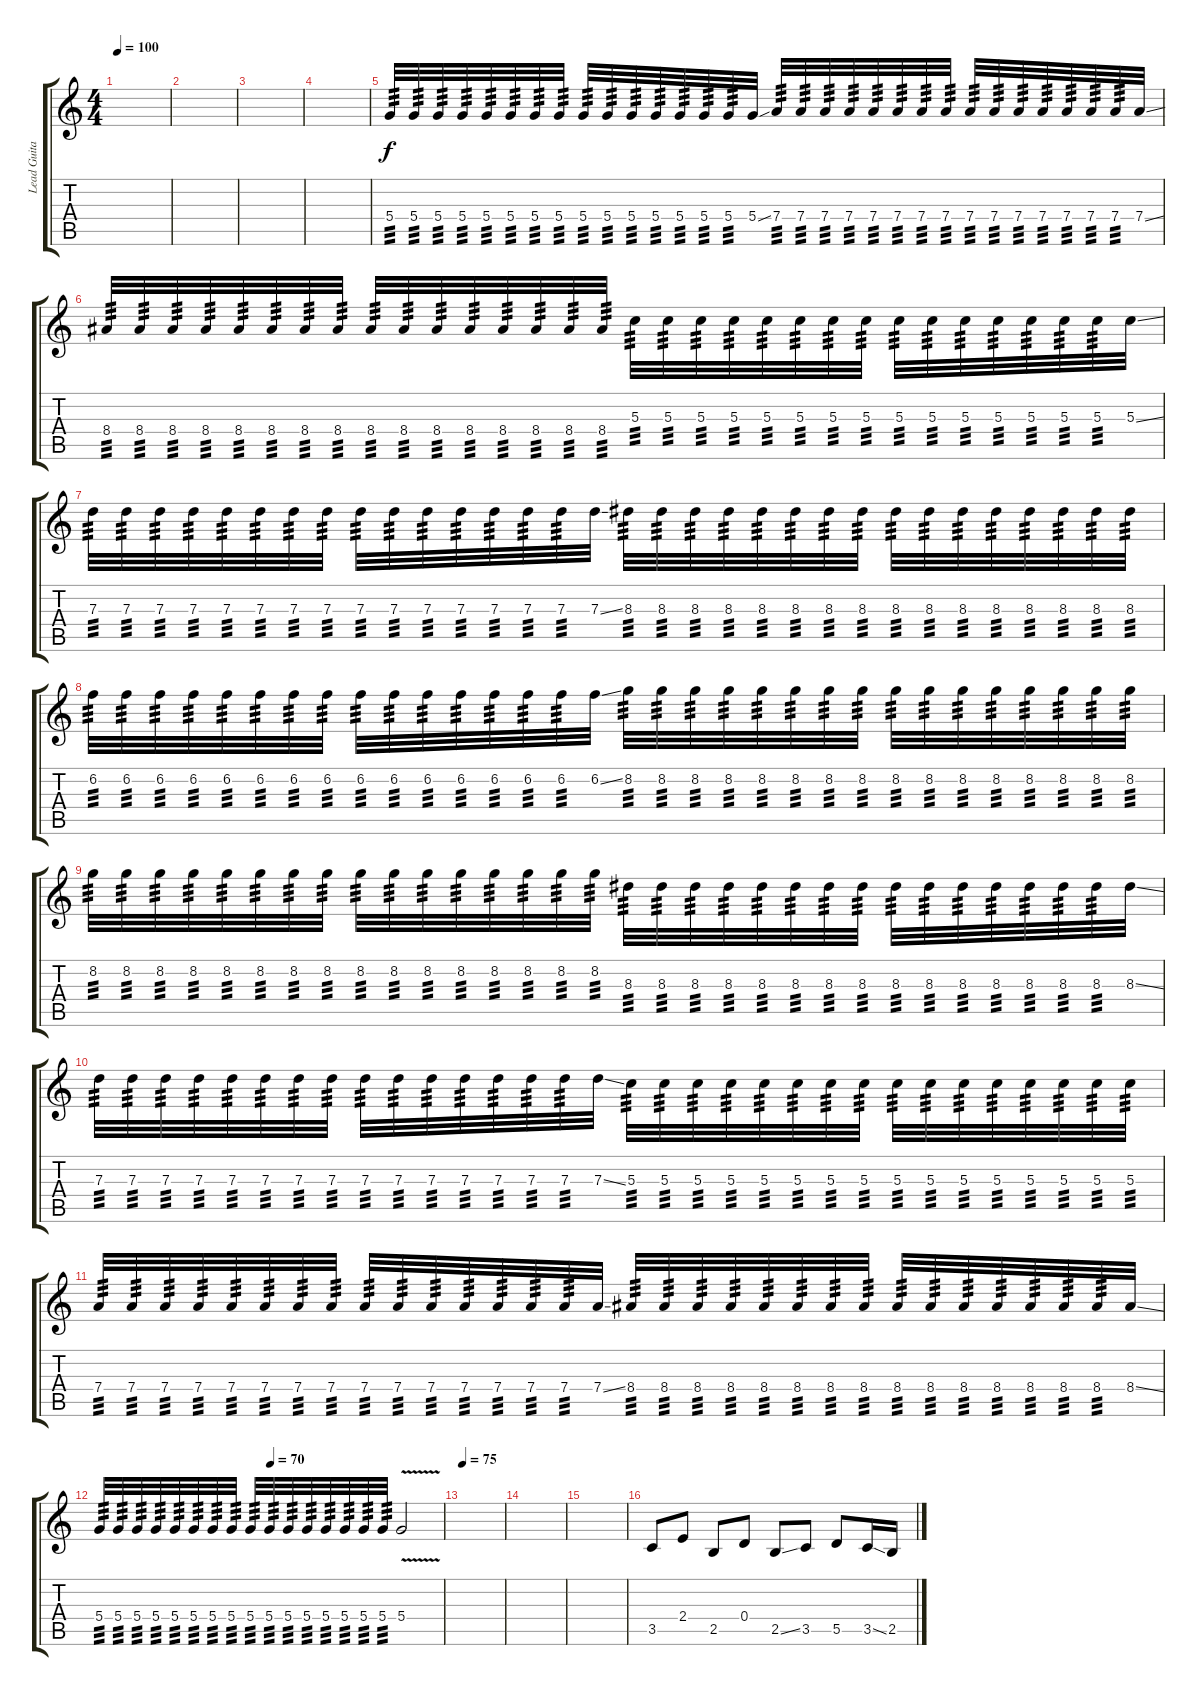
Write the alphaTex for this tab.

\track ("Lead Guitar II" "Lead Guita") {instrument distortionguitar}
\staff {score tabs}
\tuning (E4 B3 G3 D3 A2 E2) {hide}
\ts (4 4)
\tempo 100
\clef g2
\ks c
|
|
|
|
5.4.32{tp 3} 5.4.32{tp 3} 5.4.32{tp 3} 5.4.32{tp 3} 5.4.32{tp 3} 5.4.32{tp 3} 5.4.32{tp 3} 5.4.32{tp 3} 5.4.32{tp 3} 5.4.32{tp 3} 5.4.32{tp 3} 5.4.32{tp 3} 5.4.32{tp 3} 5.4.32{tp 3} 5.4.32{tp 3} 5.4{ss}.32 7.4.32{tp 3} 7.4.32{tp 3} 7.4.32{tp 3} 7.4.32{tp 3} 7.4.32{tp 3} 7.4.32{tp 3} 7.4.32{tp 3} 7.4.32{tp 3} 7.4.32{tp 3} 7.4.32{tp 3} 7.4.32{tp 3} 7.4.32{tp 3} 7.4.32{tp 3} 7.4.32{tp 3} 7.4.32{tp 3} 7.4{ss}.32 |
8.4.32{tp 3} 8.4.32{tp 3} 8.4.32{tp 3} 8.4.32{tp 3} 8.4.32{tp 3} 8.4.32{tp 3} 8.4.32{tp 3} 8.4.32{tp 3} 8.4.32{tp 3} 8.4.32{tp 3} 8.4.32{tp 3} 8.4.32{tp 3} 8.4.32{tp 3} 8.4.32{tp 3} 8.4.32{tp 3} 8.4.32{tp 3} 5.3.32{tp 3} 5.3.32{tp 3} 5.3.32{tp 3} 5.3.32{tp 3} 5.3.32{tp 3} 5.3.32{tp 3} 5.3.32{tp 3} 5.3.32{tp 3} 5.3.32{tp 3} 5.3.32{tp 3} 5.3.32{tp 3} 5.3.32{tp 3} 5.3.32{tp 3} 5.3.32{tp 3} 5.3.32{tp 3} 5.3{ss}.32 |
7.3.32{tp 3} 7.3.32{tp 3} 7.3.32{tp 3} 7.3.32{tp 3} 7.3.32{tp 3} 7.3.32{tp 3} 7.3.32{tp 3} 7.3.32{tp 3} 7.3.32{tp 3} 7.3.32{tp 3} 7.3.32{tp 3} 7.3.32{tp 3} 7.3.32{tp 3} 7.3.32{tp 3} 7.3.32{tp 3} 7.3{ss}.32 8.3.32{tp 3} 8.3.32{tp 3} 8.3.32{tp 3} 8.3.32{tp 3} 8.3.32{tp 3} 8.3.32{tp 3} 8.3.32{tp 3} 8.3.32{tp 3} 8.3.32{tp 3} 8.3.32{tp 3} 8.3.32{tp 3} 8.3.32{tp 3} 8.3.32{tp 3} 8.3.32{tp 3} 8.3.32{tp 3} 8.3.32{tp 3} |
6.2.32{tp 3} 6.2.32{tp 3} 6.2.32{tp 3} 6.2.32{tp 3} 6.2.32{tp 3} 6.2.32{tp 3} 6.2.32{tp 3} 6.2.32{tp 3} 6.2.32{tp 3} 6.2.32{tp 3} 6.2.32{tp 3} 6.2.32{tp 3} 6.2.32{tp 3} 6.2.32{tp 3} 6.2.32{tp 3} 6.2{ss}.32 8.2.32{tp 3} 8.2.32{tp 3} 8.2.32{tp 3} 8.2.32{tp 3} 8.2.32{tp 3} 8.2.32{tp 3} 8.2.32{tp 3} 8.2.32{tp 3} 8.2.32{tp 3} 8.2.32{tp 3} 8.2.32{tp 3} 8.2.32{tp 3} 8.2.32{tp 3} 8.2.32{tp 3} 8.2.32{tp 3} 8.2.32{tp 3} |
8.2.32{tp 3} 8.2.32{tp 3} 8.2.32{tp 3} 8.2.32{tp 3} 8.2.32{tp 3} 8.2.32{tp 3} 8.2.32{tp 3} 8.2.32{tp 3} 8.2.32{tp 3} 8.2.32{tp 3} 8.2.32{tp 3} 8.2.32{tp 3} 8.2.32{tp 3} 8.2.32{tp 3} 8.2.32{tp 3} 8.2.32{tp 3} 8.3.32{tp 3} 8.3.32{tp 3} 8.3.32{tp 3} 8.3.32{tp 3} 8.3.32{tp 3} 8.3.32{tp 3} 8.3.32{tp 3} 8.3.32{tp 3} 8.3.32{tp 3} 8.3.32{tp 3} 8.3.32{tp 3} 8.3.32{tp 3} 8.3.32{tp 3} 8.3.32{tp 3} 8.3.32{tp 3} 8.3{ss}.32 |
7.3.32{tp 3} 7.3.32{tp 3} 7.3.32{tp 3} 7.3.32{tp 3} 7.3.32{tp 3} 7.3.32{tp 3} 7.3.32{tp 3} 7.3.32{tp 3} 7.3.32{tp 3} 7.3.32{tp 3} 7.3.32{tp 3} 7.3.32{tp 3} 7.3.32{tp 3} 7.3.32{tp 3} 7.3.32{tp 3} 7.3{ss}.32 5.3.32{tp 3} 5.3.32{tp 3} 5.3.32{tp 3} 5.3.32{tp 3} 5.3.32{tp 3} 5.3.32{tp 3} 5.3.32{tp 3} 5.3.32{tp 3} 5.3.32{tp 3} 5.3.32{tp 3} 5.3.32{tp 3} 5.3.32{tp 3} 5.3.32{tp 3} 5.3.32{tp 3} 5.3.32{tp 3} 5.3.32{tp 3} |
7.4.32{tp 3} 7.4.32{tp 3} 7.4.32{tp 3} 7.4.32{tp 3} 7.4.32{tp 3} 7.4.32{tp 3} 7.4.32{tp 3} 7.4.32{tp 3} 7.4.32{tp 3} 7.4.32{tp 3} 7.4.32{tp 3} 7.4.32{tp 3} 7.4.32{tp 3} 7.4.32{tp 3} 7.4.32{tp 3} 7.4{ss}.32 8.4.32{tp 3} 8.4.32{tp 3} 8.4.32{tp 3} 8.4.32{tp 3} 8.4.32{tp 3} 8.4.32{tp 3} 8.4.32{tp 3} 8.4.32{tp 3} 8.4.32{tp 3} 8.4.32{tp 3} 8.4.32{tp 3} 8.4.32{tp 3} 8.4.32{tp 3} 8.4.32{tp 3} 8.4.32{tp 3} 8.4{ss}.32 |
\tempo (70 0.5)
5.4.32{tp 3} 5.4.32{tp 3} 5.4.32{tp 3} 5.4.32{tp 3} 5.4.32{tp 3} 5.4.32{tp 3} 5.4.32{tp 3} 5.4.32{tp 3} 5.4.32{tp 3} 5.4.32{tp 3} 5.4.32{tp 3} 5.4.32{tp 3} 5.4.32{tp 3} 5.4.32{tp 3} 5.4.32{tp 3} 5.4.32{tp 3} 5.4{v}.2 |
\tempo 75
|
|
|
3.5.8 2.4.8 2.5.8 0.4.8 2.5{ss}.8 3.5.8 5.5.8 3.5{ss}.16 2.5.16
